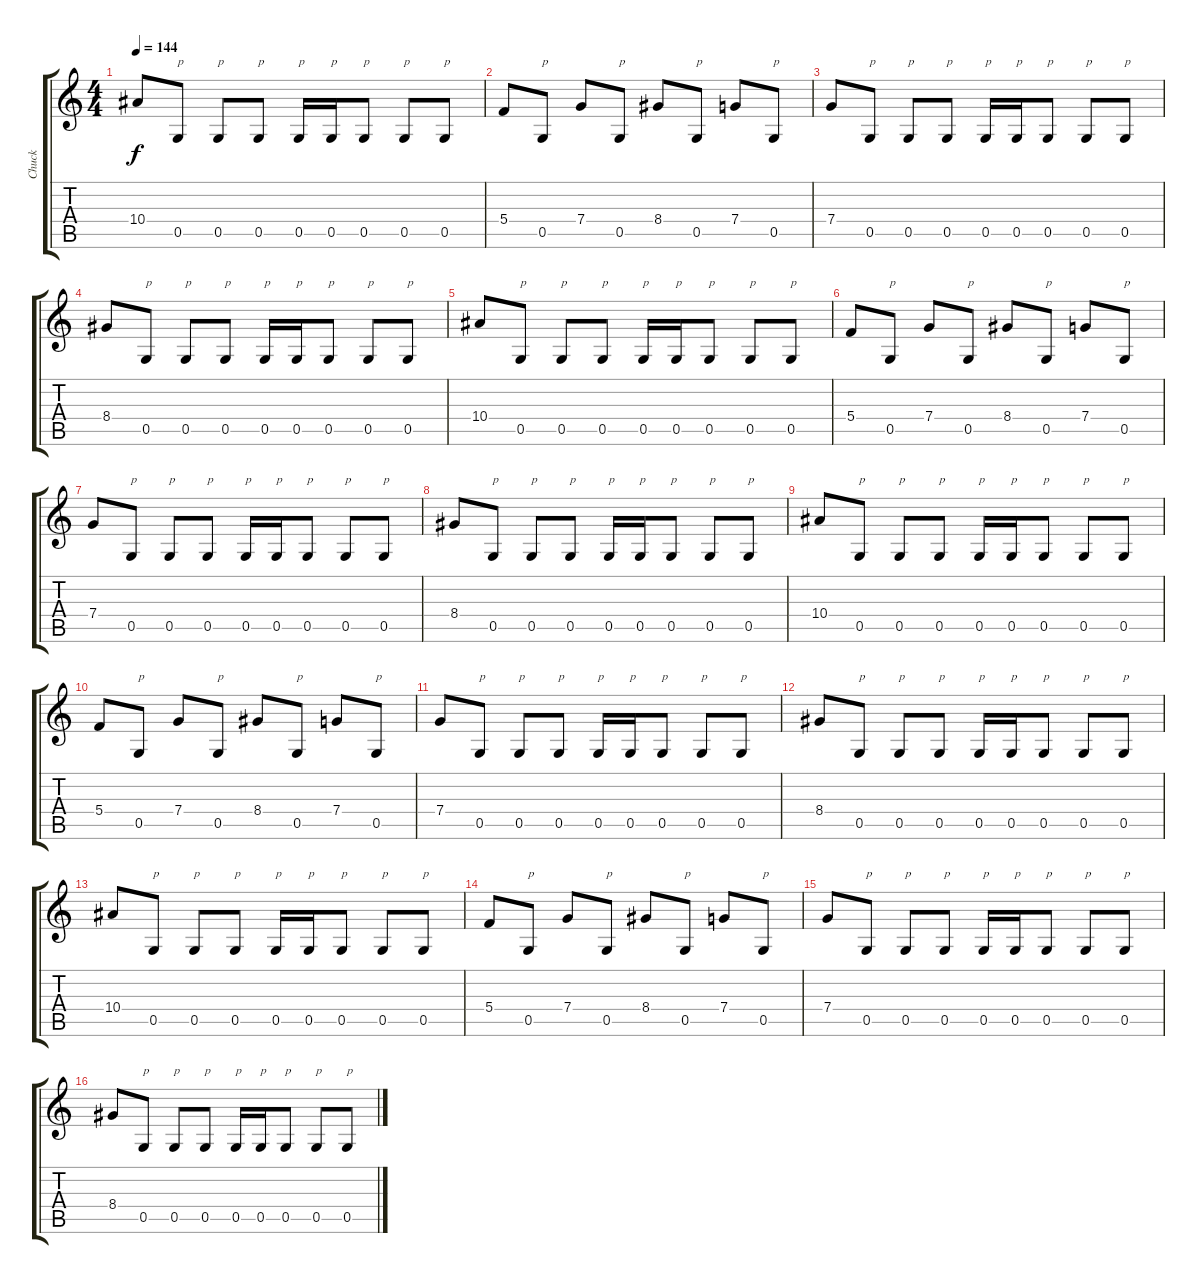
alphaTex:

\track ("Chuck" "Chuck") {instrument distortionguitar}
\staff {score tabs}
\tuning (D4 A3 F3 C3 G2 D2) {hide}
\ts (4 4)
\tempo 144
\clef g2
\ks c
10.4.8{dy f} 0.5.8{txt "p"} 0.5.8{txt "p"} 0.5.8{txt "p"} 0.5.16{txt "p"} 0.5.16{txt "p"} 0.5.8{txt "p"} 0.5.8{txt "p"} 0.5.8{txt "p"} |
5.4.8 0.5.8{txt "p"} 7.4.8 0.5.8{txt "p"} 8.4.8 0.5.8{txt "p"} 7.4.8 0.5.8{txt "p"} |
7.4.8 0.5.8{txt "p"} 0.5.8{txt "p"} 0.5.8{txt "p"} 0.5.16{txt "p"} 0.5.16{txt "p"} 0.5.8{txt "p"} 0.5.8{txt "p"} 0.5.8{txt "p"} |
8.4.8 0.5.8{txt "p"} 0.5.8{txt "p"} 0.5.8{txt "p"} 0.5.16{txt "p"} 0.5.16{txt "p"} 0.5.8{txt "p"} 0.5.8{txt "p"} 0.5.8{txt "p"} |
10.4.8 0.5.8{txt "p"} 0.5.8{txt "p"} 0.5.8{txt "p"} 0.5.16{txt "p"} 0.5.16{txt "p"} 0.5.8{txt "p"} 0.5.8{txt "p"} 0.5.8{txt "p"} |
5.4.8 0.5.8{txt "p"} 7.4.8 0.5.8{txt "p"} 8.4.8 0.5.8{txt "p"} 7.4.8 0.5.8{txt "p"} |
7.4.8 0.5.8{txt "p"} 0.5.8{txt "p"} 0.5.8{txt "p"} 0.5.16{txt "p"} 0.5.16{txt "p"} 0.5.8{txt "p"} 0.5.8{txt "p"} 0.5.8{txt "p"} |
8.4.8 0.5.8{txt "p"} 0.5.8{txt "p"} 0.5.8{txt "p"} 0.5.16{txt "p"} 0.5.16{txt "p"} 0.5.8{txt "p"} 0.5.8{txt "p"} 0.5.8{txt "p"} |
10.4.8 0.5.8{txt "p"} 0.5.8{txt "p"} 0.5.8{txt "p"} 0.5.16{txt "p"} 0.5.16{txt "p"} 0.5.8{txt "p"} 0.5.8{txt "p"} 0.5.8{txt "p"} |
5.4.8 0.5.8{txt "p"} 7.4.8 0.5.8{txt "p"} 8.4.8 0.5.8{txt "p"} 7.4.8 0.5.8{txt "p"} |
7.4.8 0.5.8{txt "p"} 0.5.8{txt "p"} 0.5.8{txt "p"} 0.5.16{txt "p"} 0.5.16{txt "p"} 0.5.8{txt "p"} 0.5.8{txt "p"} 0.5.8{txt "p"} |
8.4.8 0.5.8{txt "p"} 0.5.8{txt "p"} 0.5.8{txt "p"} 0.5.16{txt "p"} 0.5.16{txt "p"} 0.5.8{txt "p"} 0.5.8{txt "p"} 0.5.8{txt "p"} |
10.4.8 0.5.8{txt "p"} 0.5.8{txt "p"} 0.5.8{txt "p"} 0.5.16{txt "p"} 0.5.16{txt "p"} 0.5.8{txt "p"} 0.5.8{txt "p"} 0.5.8{txt "p"} |
5.4.8 0.5.8{txt "p"} 7.4.8 0.5.8{txt "p"} 8.4.8 0.5.8{txt "p"} 7.4.8 0.5.8{txt "p"} |
7.4.8 0.5.8{txt "p"} 0.5.8{txt "p"} 0.5.8{txt "p"} 0.5.16{txt "p"} 0.5.16{txt "p"} 0.5.8{txt "p"} 0.5.8{txt "p"} 0.5.8{txt "p"} |
8.4.8 0.5.8{txt "p"} 0.5.8{txt "p"} 0.5.8{txt "p"} 0.5.16{txt "p"} 0.5.16{txt "p"} 0.5.8{txt "p"} 0.5.8{txt "p"} 0.5.8{txt "p"}
